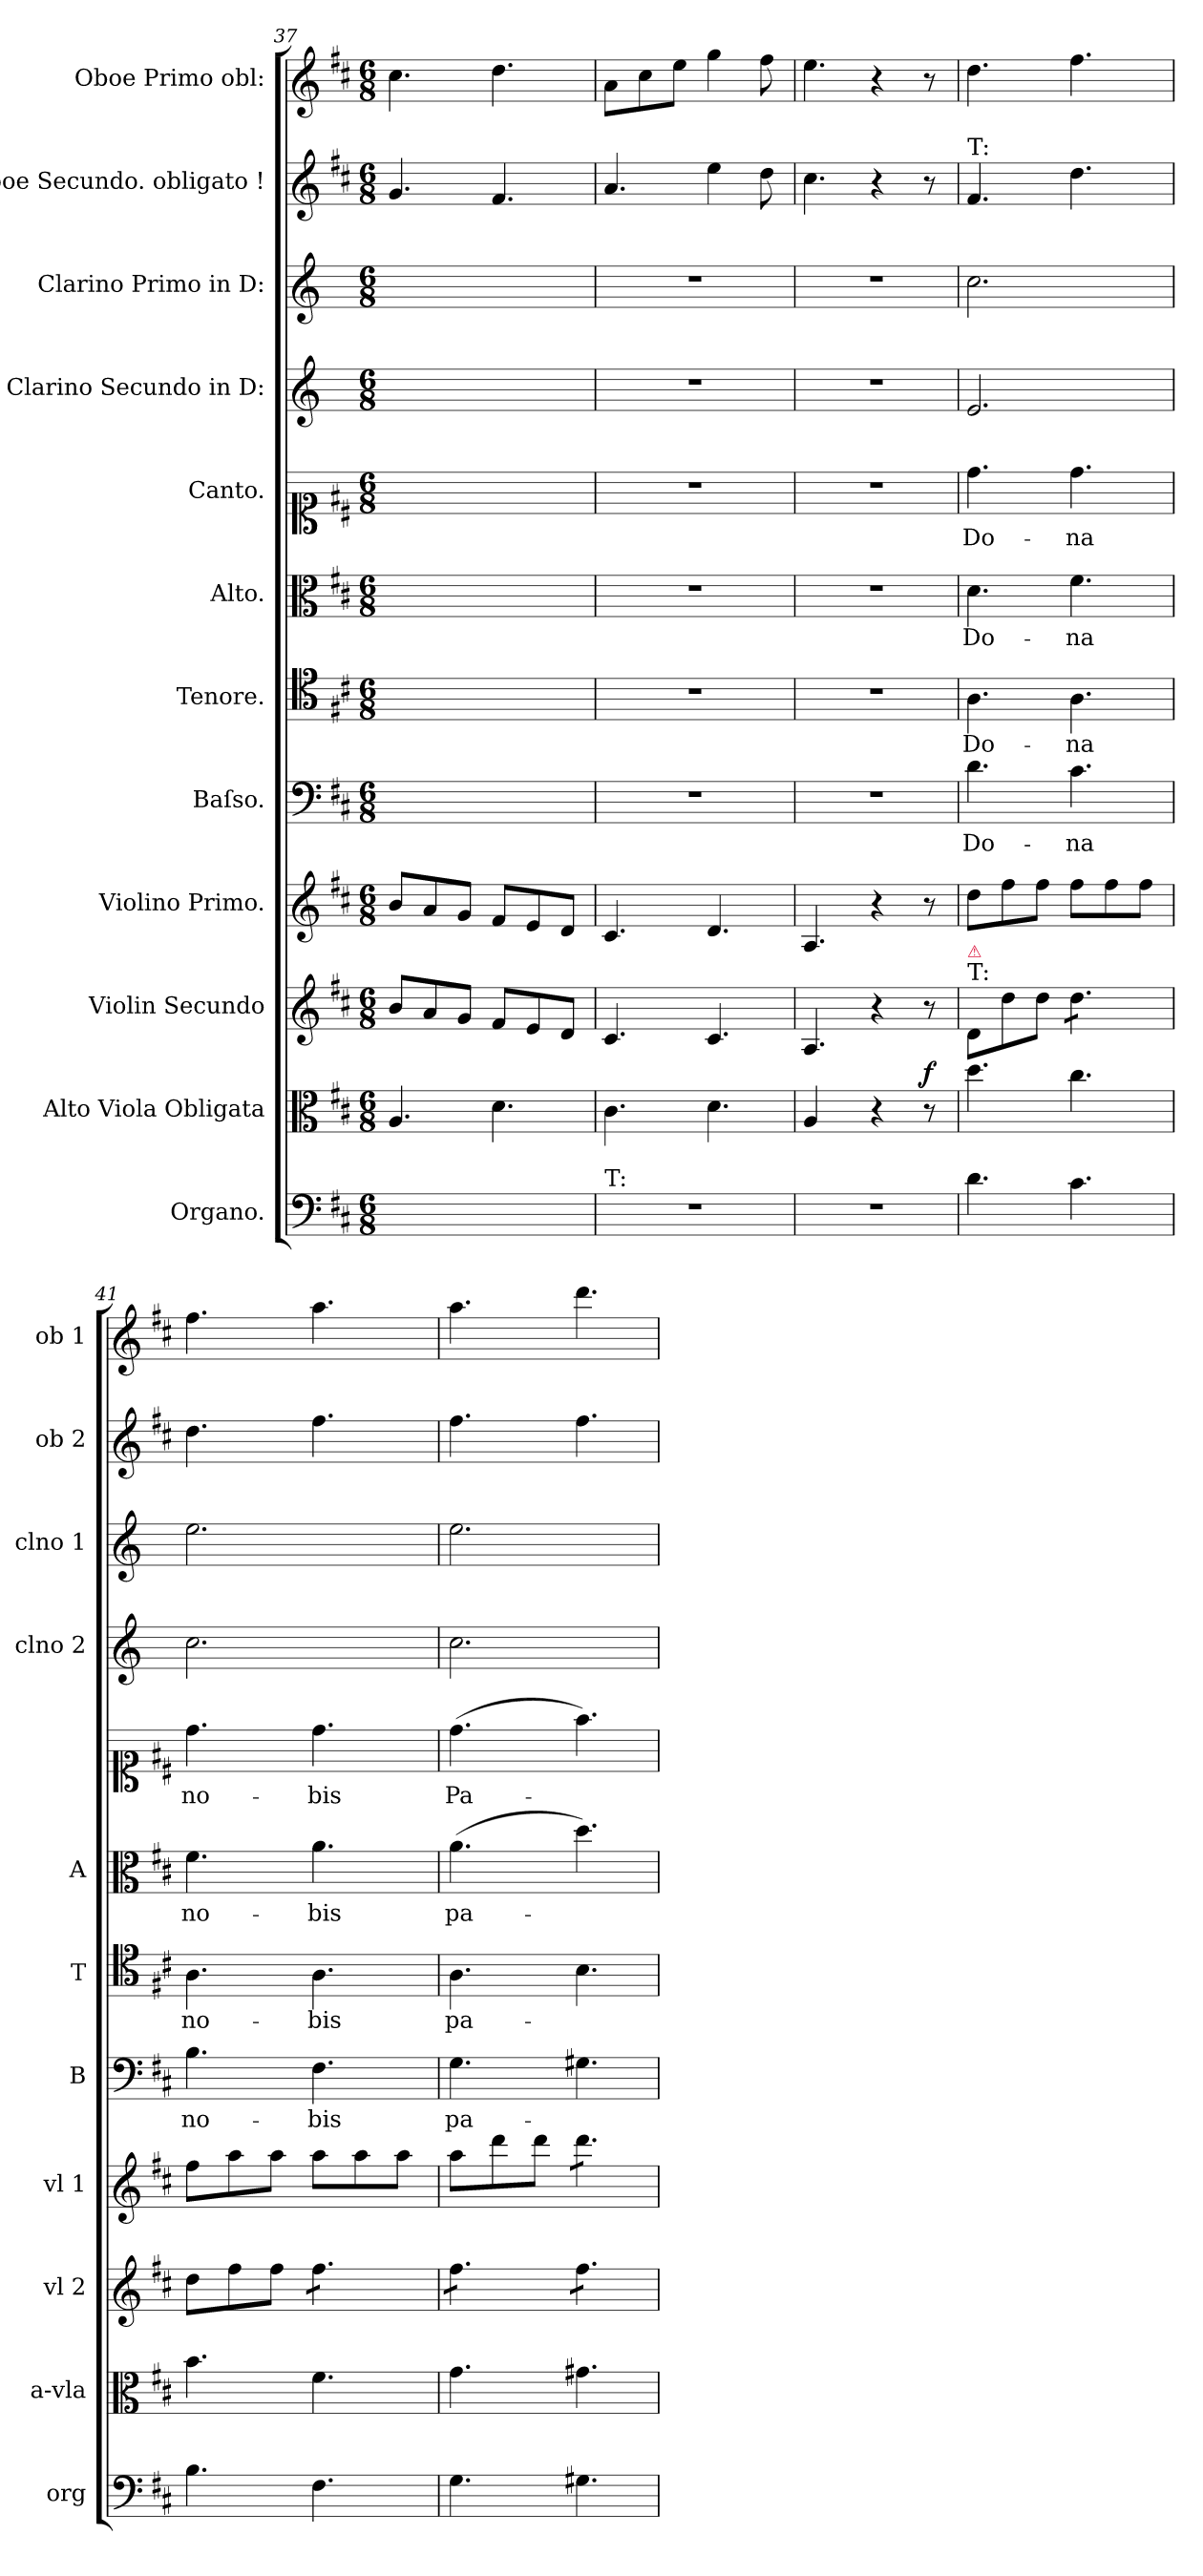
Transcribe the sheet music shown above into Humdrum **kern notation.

**kern	**kern	**dynam	**kern	**kern	**dynam	**kern	**text	**kern	**text	**kern	**text	**kern	**text	**kern	**kern	**kern	**kern
*part12	*part11	*part11	*part10	*part9	*part9	*part8	*part8	*part7	*part7	*part6	*part6	*part5	*part5	*part4	*part3	*part2	*part1
*staff12	*staff11	*staff11	*staff10	*staff9	*staff9	*staff8	*staff8	*staff7	*staff7	*staff6	*staff6	*staff5	*staff5	*staff4	*staff3	*staff2	*staff1
*I"Organo.	*I"Alto Viola Obligata	*	*I"Violin Secundo	*I"Violino Primo.	*	*I"Baſso.	*	*I"Tenore.	*	*I"Alto.	*	*I"Canto.	*	*I"Clarino Secundo in D:	*I"Clarino Primo in D:	*I"Oboe Secundo. obligato !	*I"Oboe Primo obl:
*I'org	*I'a-vla	*	*I'vl 2	*I'vl 1	*	*I'B	*	*I'T	*	*I'A	*	*	*	*I'clno 2	*I'clno 1	*I'ob 2	*I'ob 1
*clefF4	*clefC3	*	*clefG2	*clefG2	*	*clefF4	*	*clefC4	*	*clefC3	*	*clefC1	*	*clefG2	*clefG2	*clefG2	*clefG2
*	*	*	*	*	*	*	*	*	*	*	*	*	*	*ITrd-1c-2	*ITrd-1c-2	*	*
*k[f#c#]	*k[f#c#]	*	*k[f#c#]	*k[f#c#]	*	*k[f#c#]	*	*k[f#c#]	*	*k[f#c#]	*	*k[f#c#]	*	*k[f#c#]	*k[f#c#]	*k[f#c#]	*k[f#c#]
*D:	*D:	*	*D:	*D:	*	*D:	*	*D:	*	*D:	*	*D:	*	*	*	*D:	*D:
*M6/8	*M6/8	*	*M6/8	*M6/8	*	*M6/8	*	*M6/8	*	*M6/8	*	*M6/8	*	*M6/8	*M6/8	*M6/8	*M6/8
=37	=37	=37	=37	=37	=37	=37	=37	=37	=37	=37	=37	=37	=37	=37	=37	=37	=37
2.ryy	4.A/	.	8b/L	8b/L	.	2.ryy	.	2.ryy	.	2.ryy	.	2.ryy	.	2.ryy	2.ryy	4.g/	4.cc#\
.	.	.	8a/	8a/	.	.	.	.	.	.	.	.	.	.	.	.	.
.	.	.	8g/J	8g/J	.	.	.	.	.	.	.	.	.	.	.	.	.
.	4.d\	.	8f#/L	8f#/L	.	.	.	.	.	.	.	.	.	.	.	4.f#/	4.dd\
.	.	.	8e/	8e/	.	.	.	.	.	.	.	.	.	.	.	.	.
.	.	.	8d/J	8d/J	.	.	.	.	.	.	.	.	.	.	.	.	.
=38	=38	=38	=38	=38	=38	=38	=38	=38	=38	=38	=38	=38	=38	=38	=38	=38	=38
!LO:TX:a:t=T&colon;	!	!	!	!	!	!	!	!	!	!	!	!	!	!	!	!	!
2.r	4.c#\	.	4.c#/	4.c#/	.	2.r	.	2.r	.	2.r	.	2.r	.	2.r	2.r	4.a/	8a\L
.	.	.	.	.	.	.	.	.	.	.	.	.	.	.	.	.	8cc#\
.	.	.	.	.	.	.	.	.	.	.	.	.	.	.	.	.	8ee\J
.	4.d\	.	4.c#/	4.d/	.	.	.	.	.	.	.	.	.	.	.	4ee\	4gg\
.	.	.	.	.	.	.	.	.	.	.	.	.	.	.	.	8dd\	8ff#\
=39	=39	=39	=39	=39	=39	=39	=39	=39	=39	=39	=39	=39	=39	=39	=39	=39	=39
!	!LO:N:vis=4	!	!	!	!	!	!	!	!	!	!	!	!	!	!	!	!
2.r	4.A/	.	4.A/	4.A/	.	2.r	.	2.r	.	2.r	.	2.r	.	2.r	2.r	4.cc#\	4.ee\
.	4r	.	4r	4r	.	.	.	.	.	.	.	.	.	.	.	4r	4r
!	!	!LO:DY:a	!	!	!	!	!	!	!	!	!	!	!	!	!	!	!
.	8r	f	8r	8r	.	.	.	.	.	.	.	.	.	.	.	8r	8r
=40	=40	=40	=40	=40	=40	=40	=40	=40	=40	=40	=40	=40	=40	=40	=40	=40	=40
!	!	!	!	!	!	!	!	!	!	!	!	!	!	!	!	!LO:TX:a:t=T&colon;	!
!	!	!	!LO:TX:a:t=T&colon;	!	!	!	!	!	!	!	!	!	!	!	!	!	!
!	!	!	!LO:TX:a:color=crimson:t=⚠	!	!	!	!	!	!	!	!	!	!	!	!	!	!
!	!	!	!	!	!LO:DY:a	!	!	!	!	!	!	!	!	!	!	!	!
4.d\	4.dd\	.	8d/L	8dd\L	f&colon;	4.d\	Do-	4.A\	Do-	4.d\	Do-	4.dd\	Do-	2.f#/	2.dd\	4.f#/	4.dd\
.	.	.	8dd\	8ff#\	.	.	.	.	.	.	.	.	.	.	.	.	.
.	.	.	8dd\J	8ff#\J	.	.	.	.	.	.	.	.	.	.	.	.	.
*	*	*	*tremolo	*	*	*	*	*	*	*	*	*	*	*	*	*	*
4.c#\	4.cc#\	.	8dd\L	8ff#\L	.	4.c#\	-na	4.A\	-na	4.f#\	-na	4.dd\	-na	.	.	4.dd\	4.ff#\
.	.	.	8dd\	8ff#\	.	.	.	.	.	.	.	.	.	.	.	.	.
.	.	.	8dd\J	8ff#\J	.	.	.	.	.	.	.	.	.	.	.	.	.
*	*	*	*Xtremolo	*	*	*	*	*	*	*	*	*	*	*	*	*	*
=41	=41	=41	=41	=41	=41	=41	=41	=41	=41	=41	=41	=41	=41	=41	=41	=41	=41
4.B\	4.b\	.	8dd\L	8ff#\L	.	4.B\	no-	4.A\	no-	4.f#\	no-	4.dd\	no-	2.dd\	2.ff#\	4.dd\	4.ff#\
.	.	.	8ff#\	8aa\	.	.	.	.	.	.	.	.	.	.	.	.	.
.	.	.	8ff#\J	8aa\J	.	.	.	.	.	.	.	.	.	.	.	.	.
*	*	*	*tremolo	*	*	*	*	*	*	*	*	*	*	*	*	*	*
4.F#\	4.f#\	.	8ff#\L	8aa\L	.	4.F#\	-bis	4.A\	-bis	4.a\	-bis	4.dd\	-bis	.	.	4.ff#\	4.aa\
.	.	.	8ff#\	8aa\	.	.	.	.	.	.	.	.	.	.	.	.	.
.	.	.	8ff#\J	8aa\J	.	.	.	.	.	.	.	.	.	.	.	.	.
=42	=42	=42	=42	=42	=42	=42	=42	=42	=42	=42	=42	=42	=42	=42	=42	=42	=42
4.G\	4.g\	.	8ff#\L	8aa\L	.	4.G\	pa-	4.A\	pa-	(4.a\	pa-	(4.dd\	Pa-	2.dd\	2.ff#\	4.ff#\	4.aa\
.	.	.	8ff#\	8ddd\	.	.	.	.	.	.	.	.	.	.	.	.	.
.	.	.	8ff#\J	8ddd\J	.	.	.	.	.	.	.	.	.	.	.	.	.
*	*	*	*	*tremolo	*	*	*	*	*	*	*	*	*	*	*	*	*
4.G#X\	4.g#X\	.	8ff#\L	8ddd\L	.	4.G#X\	.	4.B\	.	4.dd\)	.	4.ff#\)	.	.	.	4.ff#\	4.ddd\
.	.	.	8ff#\	8ddd\	.	.	.	.	.	.	.	.	.	.	.	.	.
.	.	.	8ff#\J	8ddd\J	.	.	.	.	.	.	.	.	.	.	.	.	.
*	*	*	*	*Xtremolo	*	*	*	*	*	*	*	*	*	*	*	*	*
*	*	*	*Xtremolo	*	*	*	*	*	*	*	*	*	*	*	*	*	*
=	=	=	=	=	=	=	=	=	=	=	=	=	=	=	=	=	=
*-	*-	*-	*-	*-	*-	*-	*-	*-	*-	*-	*-	*-	*-	*-	*-	*-	*-
